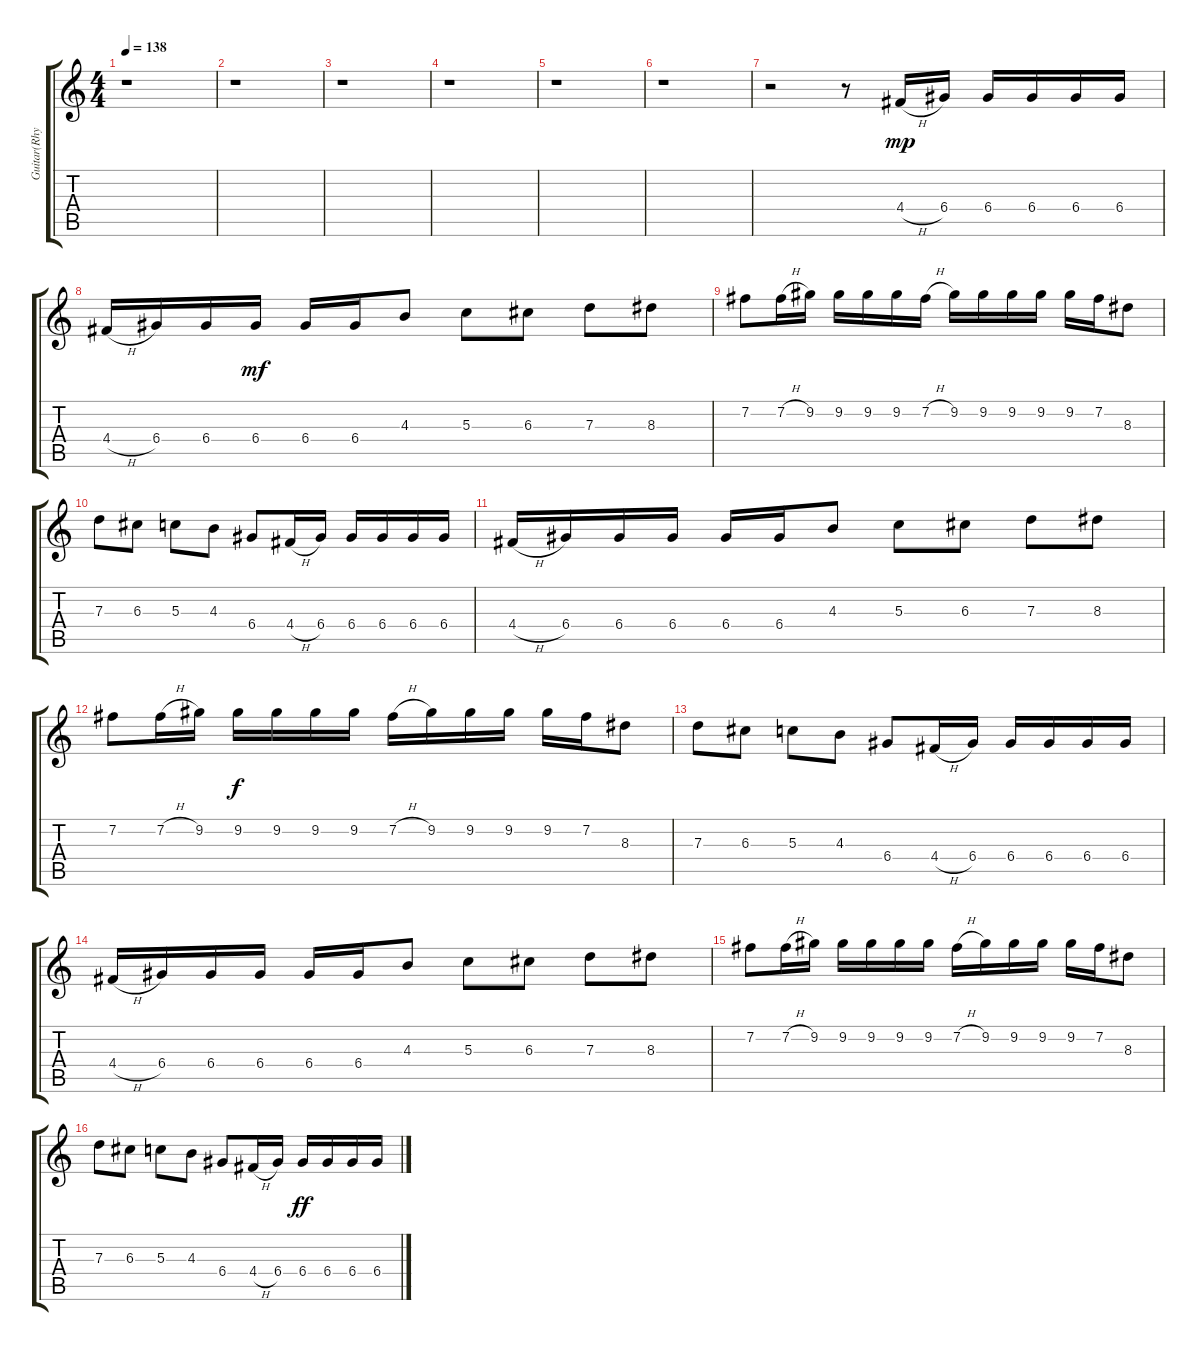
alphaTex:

\track ("Guitar(Rhythm)" "Guitar(Rhy") {instrument overdrivenguitar}
\staff {score tabs}
\tuning (E4 B3 G3 D3 A2 E2) {hide}
\ts (4 4)
\tempo 138
\clef g2
\ks c
r.1{dy mp} |
r.1 |
r.1 |
r.1 |
r.1 |
r.1 |
r.2 r.8 4.4{h}.16 6.4.16 6.4.16 6.4.16 6.4.16 6.4.16 |
4.4{h}.16 6.4.16 6.4.16 6.4.16{dy mf} 6.4.16 6.4.16 4.3.8 5.3.8 6.3.8 7.3.8 8.3.8 |
7.2.8 7.2{h}.16 9.2.16 9.2.16 9.2.16 9.2.16 7.2{h}.16 9.2.16 9.2.16 9.2.16 9.2.16 9.2.16 7.2.16 8.3.8 |
7.3.8 6.3.8 5.3.8 4.3.8 6.4.8 4.4{h}.16 6.4.16 6.4.16 6.4.16 6.4.16 6.4.16 |
4.4{h}.16 6.4.16 6.4.16 6.4.16 6.4.16 6.4.16 4.3.8 5.3.8 6.3.8 7.3.8 8.3.8 |
7.2.8 7.2{h}.16 9.2.16 9.2.16{dy f} 9.2.16 9.2.16 9.2.16 7.2{h}.16 9.2.16 9.2.16 9.2.16 9.2.16 7.2.16 8.3.8 |
7.3.8 6.3.8 5.3.8 4.3.8 6.4.8 4.4{h}.16 6.4.16 6.4.16 6.4.16 6.4.16 6.4.16 |
4.4{h}.16 6.4.16 6.4.16 6.4.16 6.4.16 6.4.16 4.3.8 5.3.8 6.3.8 7.3.8 8.3.8 |
7.2.8 7.2{h}.16 9.2.16 9.2.16 9.2.16 9.2.16 9.2.16 7.2{h}.16 9.2.16 9.2.16 9.2.16 9.2.16 7.2.16 8.3.8 |
7.3.8 6.3.8 5.3.8 4.3.8 6.4.8 4.4{h}.16 6.4.16 6.4.16{dy ff} 6.4.16 6.4.16 6.4.16
